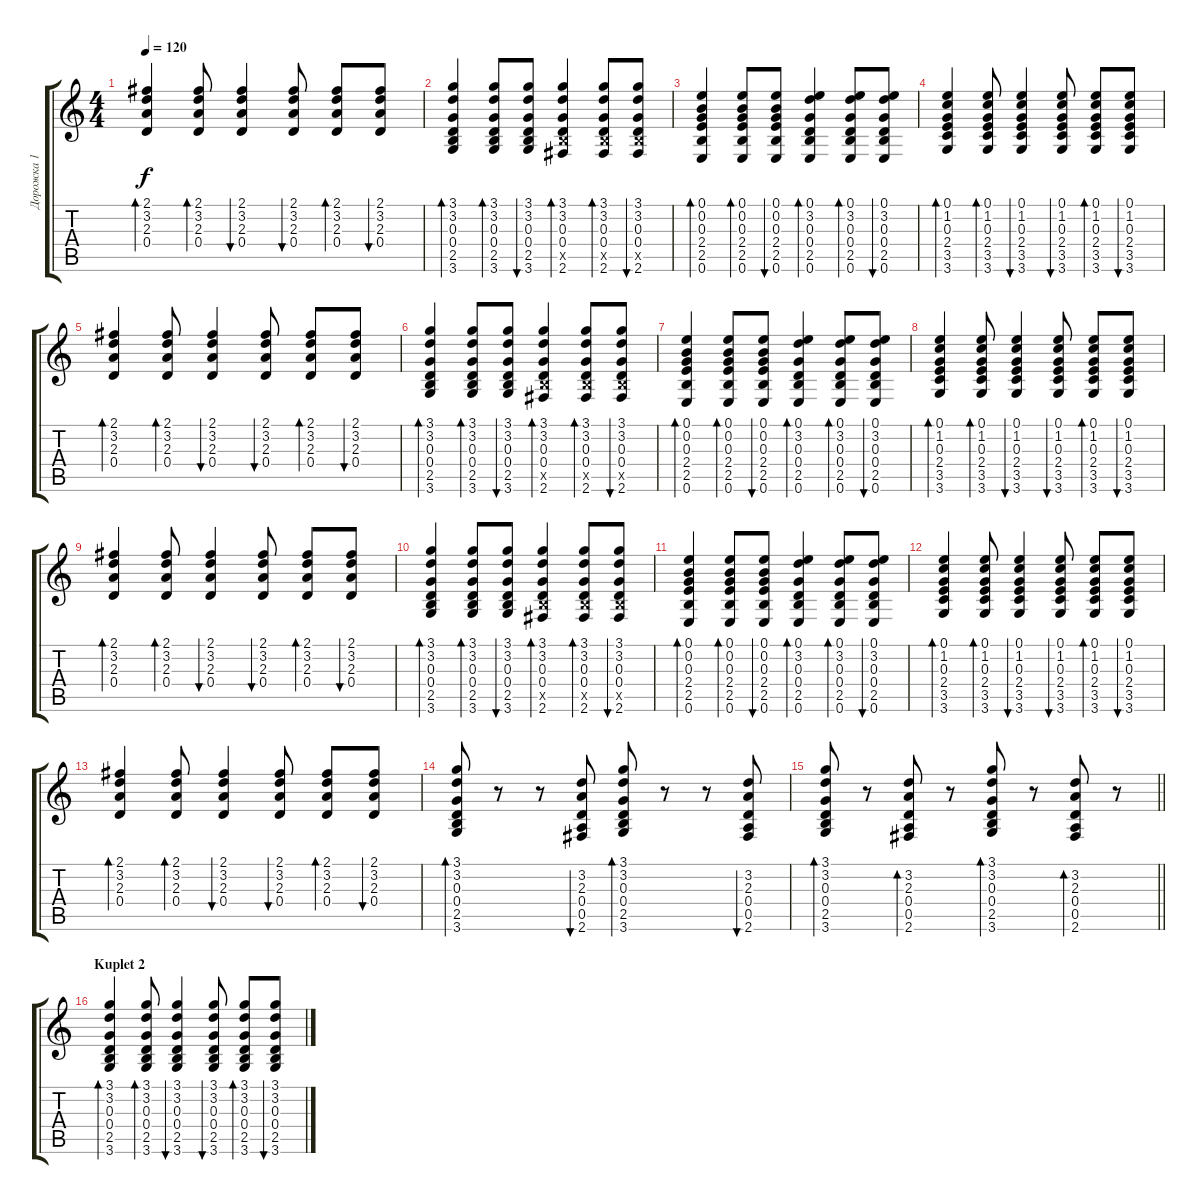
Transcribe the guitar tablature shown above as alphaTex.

\track ("Дорожка 1" "Дорожка 1") {instrument acousticguitarsteel}
\staff {score tabs}
\tuning (E4 B3 G3 D3 A2 E2) {hide}
\ts (4 4)
\tempo 120
\clef g2
\ks c
(2.1 3.2 2.3 0.4).4{bd 60 dy f} (2.1 3.2 2.3 0.4).8{bd 60} (2.1 3.2 2.3 0.4).4{bu 60} (2.1 3.2 2.3 0.4).8{bu 60} (2.1 3.2 2.3 0.4).8{bd 60} (2.1 3.2 2.3 0.4).8{bu 60} |
(3.1 3.2 0.3 0.4 2.5 3.6).4{bd 60} (3.1 3.2 0.3 0.4 2.5 3.6).8{bd 60} (3.1 3.2 0.3 0.4 2.5 3.6).8{bu 60} (3.1 3.2 0.3 0.4 2.5{x} 2.6).4{bd 60} (3.1 3.2 0.3 0.4 2.5{x} 2.6).8{bd 60} (3.1 3.2 0.3 0.4 2.5{x} 2.6).8{bu 60} |
(0.1 0.2 0.3 2.4 2.5 0.6).4{bd 60} (0.1 0.2 0.3 2.4 2.5 0.6).8{bd 60} (0.1 0.2 0.3 2.4 2.5 0.6).8{bu 60} (0.1 3.2 0.3 0.4 2.5 0.6).4{bd 60} (0.1 3.2 0.3 0.4 2.5 0.6).8{bd 60} (0.1 3.2 0.3 0.4 2.5 0.6).8{bu 60} |
(0.1 1.2 0.3 2.4 3.5 3.6).4{bd 60} (0.1 1.2 0.3 2.4 3.5 3.6).8{bd 60} (0.1 1.2 0.3 2.4 3.5 3.6).4{bu 60} (0.1 1.2 0.3 2.4 3.5 3.6).8{bu 60} (0.1 1.2 0.3 2.4 3.5 3.6).8{bd 60} (0.1 1.2 0.3 2.4 3.5 3.6).8{bu 60} |
(2.1 3.2 2.3 0.4).4{bd 60} (2.1 3.2 2.3 0.4).8{bd 60} (2.1 3.2 2.3 0.4).4{bu 60} (2.1 3.2 2.3 0.4).8{bu 60} (2.1 3.2 2.3 0.4).8{bd 60} (2.1 3.2 2.3 0.4).8{bu 60} |
(3.1 3.2 0.3 0.4 2.5 3.6).4{bd 60} (3.1 3.2 0.3 0.4 2.5 3.6).8{bd 60} (3.1 3.2 0.3 0.4 2.5 3.6).8{bu 60} (3.1 3.2 0.3 0.4 2.5{x} 2.6).4{bd 60} (3.1 3.2 0.3 0.4 2.5{x} 2.6).8{bd 60} (3.1 3.2 0.3 0.4 2.5{x} 2.6).8{bu 60} |
(0.1 0.2 0.3 2.4 2.5 0.6).4{bd 60} (0.1 0.2 0.3 2.4 2.5 0.6).8{bd 60} (0.1 0.2 0.3 2.4 2.5 0.6).8{bu 60} (0.1 3.2 0.3 0.4 2.5 0.6).4{bd 60} (0.1 3.2 0.3 0.4 2.5 0.6).8{bd 60} (0.1 3.2 0.3 0.4 2.5 0.6).8{bu 60} |
(0.1 1.2 0.3 2.4 3.5 3.6).4{bd 60} (0.1 1.2 0.3 2.4 3.5 3.6).8{bd 60} (0.1 1.2 0.3 2.4 3.5 3.6).4{bu 60} (0.1 1.2 0.3 2.4 3.5 3.6).8{bu 60} (0.1 1.2 0.3 2.4 3.5 3.6).8{bd 60} (0.1 1.2 0.3 2.4 3.5 3.6).8{bu 60} |
(2.1 3.2 2.3 0.4).4{bd 60} (2.1 3.2 2.3 0.4).8{bd 60} (2.1 3.2 2.3 0.4).4{bu 60} (2.1 3.2 2.3 0.4).8{bu 60} (2.1 3.2 2.3 0.4).8{bd 60} (2.1 3.2 2.3 0.4).8{bu 60} |
(3.1 3.2 0.3 0.4 2.5 3.6).4{bd 60} (3.1 3.2 0.3 0.4 2.5 3.6).8{bd 60} (3.1 3.2 0.3 0.4 2.5 3.6).8{bu 60} (3.1 3.2 0.3 0.4 2.5{x} 2.6).4{bd 60} (3.1 3.2 0.3 0.4 2.5{x} 2.6).8{bd 60} (3.1 3.2 0.3 0.4 2.5{x} 2.6).8{bu 60} |
(0.1 0.2 0.3 2.4 2.5 0.6).4{bd 60} (0.1 0.2 0.3 2.4 2.5 0.6).8{bd 60} (0.1 0.2 0.3 2.4 2.5 0.6).8{bu 60} (0.1 3.2 0.3 0.4 2.5 0.6).4{bd 60} (0.1 3.2 0.3 0.4 2.5 0.6).8{bd 60} (0.1 3.2 0.3 0.4 2.5 0.6).8{bu 60} |
(0.1 1.2 0.3 2.4 3.5 3.6).4{bd 60} (0.1 1.2 0.3 2.4 3.5 3.6).8{bd 60} (0.1 1.2 0.3 2.4 3.5 3.6).4{bu 60} (0.1 1.2 0.3 2.4 3.5 3.6).8{bu 60} (0.1 1.2 0.3 2.4 3.5 3.6).8{bd 60} (0.1 1.2 0.3 2.4 3.5 3.6).8{bu 60} |
(2.1 3.2 2.3 0.4).4{bd 60} (2.1 3.2 2.3 0.4).8{bd 60} (2.1 3.2 2.3 0.4).4{bu 60} (2.1 3.2 2.3 0.4).8{bu 60} (2.1 3.2 2.3 0.4).8{bd 60} (2.1 3.2 2.3 0.4).8{bu 60} |
(3.1 3.2 0.3 0.4 2.5 3.6).8{bd 60} r.8 r.8 (3.2 2.3 0.4 0.5 2.6).8{bu 60} (3.1 3.2 0.3 0.4 2.5 3.6).8{bd 60} r.8 r.8 (3.2 2.3 0.4 0.5 2.6).8{bu 60} |
\barLineRight lightlight
(3.1 3.2 0.3 0.4 2.5 3.6).8{bd 60} r.8 (3.2 2.3 0.4 0.5 2.6).8{bd 60} r.8 (3.1 3.2 0.3 0.4 2.5 3.6).8{bd 60} r.8 (3.2 2.3 0.4 0.5 2.6).8{bd 60} r.8 |
\section ("" "Kuplet 2")
(3.1 3.2 0.3 0.4 2.5 3.6).4{bd 60} (3.1 3.2 0.3 0.4 2.5 3.6).8{bd 60} (3.1 3.2 0.3 0.4 2.5 3.6).4{bu 60} (3.1 3.2 0.3 0.4 2.5 3.6).8{bu 60} (3.1 3.2 0.3 0.4 2.5 3.6).8{bd 60} (3.1 3.2 0.3 0.4 2.5 3.6).8{bu 60}
